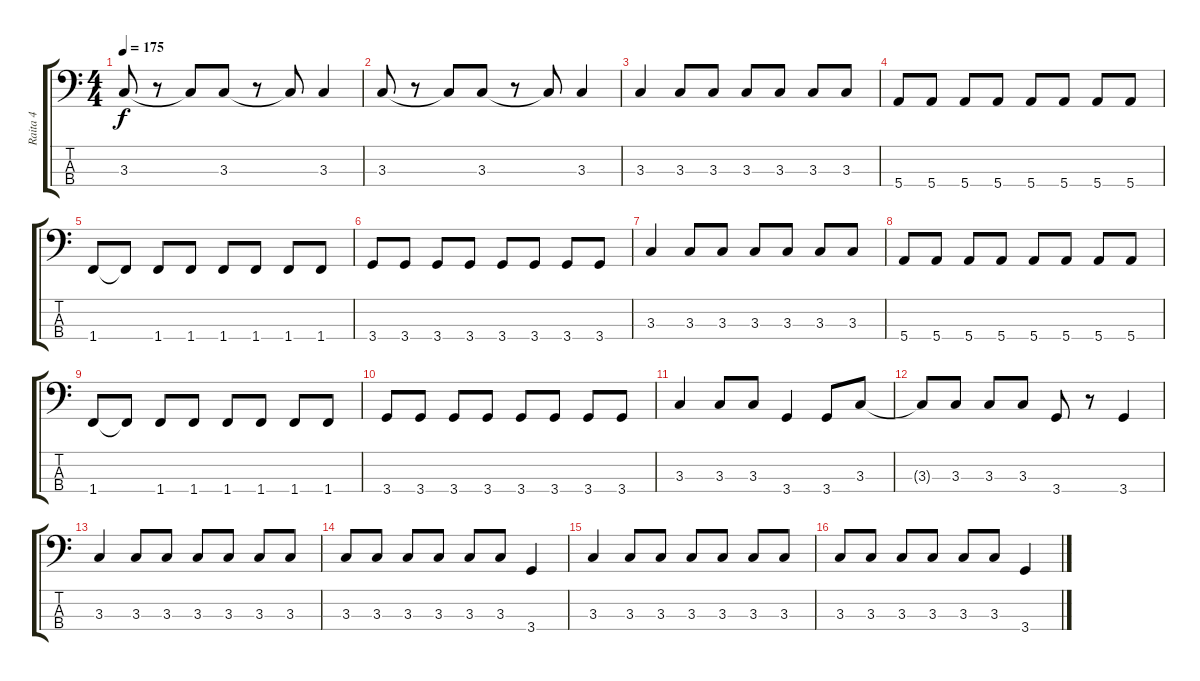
\track ("Raita 4" "Raita 4") {instrument electricbassfinger}
\staff {score tabs}
\tuning (G2 D2 A1 E1) {hide}
\ts (4 4)
\tempo 175
\clef f4
\ks c
3.3.8{dy f} r.8 3.3{t}.8 3.3.8 r.8 3.3{t}.8 3.3.4 |
3.3.8 r.8 3.3{t}.8 3.3.8 r.8 3.3{t}.8 3.3.4 |
3.3.4 3.3.8 3.3.8 3.3.8 3.3.8 3.3.8 3.3.8 |
5.4.8 5.4.8 5.4.8 5.4.8 5.4.8 5.4.8 5.4.8 5.4.8 |
1.4.8 1.4{t}.8 1.4.8 1.4.8 1.4.8 1.4.8 1.4.8 1.4.8 |
3.4.8 3.4.8 3.4.8 3.4.8 3.4.8 3.4.8 3.4.8 3.4.8 |
3.3.4 3.3.8 3.3.8 3.3.8 3.3.8 3.3.8 3.3.8 |
5.4.8 5.4.8 5.4.8 5.4.8 5.4.8 5.4.8 5.4.8 5.4.8 |
1.4.8 1.4{t}.8 1.4.8 1.4.8 1.4.8 1.4.8 1.4.8 1.4.8 |
3.4.8 3.4.8 3.4.8 3.4.8 3.4.8 3.4.8 3.4.8 3.4.8 |
3.3.4 3.3.8 3.3.8 3.4.4 3.4.8 3.3.8 |
3.3{t}.8 3.3.8 3.3.8 3.3.8 3.4.8 r.8 3.4.4 |
3.3.4 3.3.8 3.3.8 3.3.8 3.3.8 3.3.8 3.3.8 |
3.3.8 3.3.8 3.3.8 3.3.8 3.3.8 3.3.8 3.4.4 |
3.3.4 3.3.8 3.3.8 3.3.8 3.3.8 3.3.8 3.3.8 |
3.3.8 3.3.8 3.3.8 3.3.8 3.3.8 3.3.8 3.4.4
